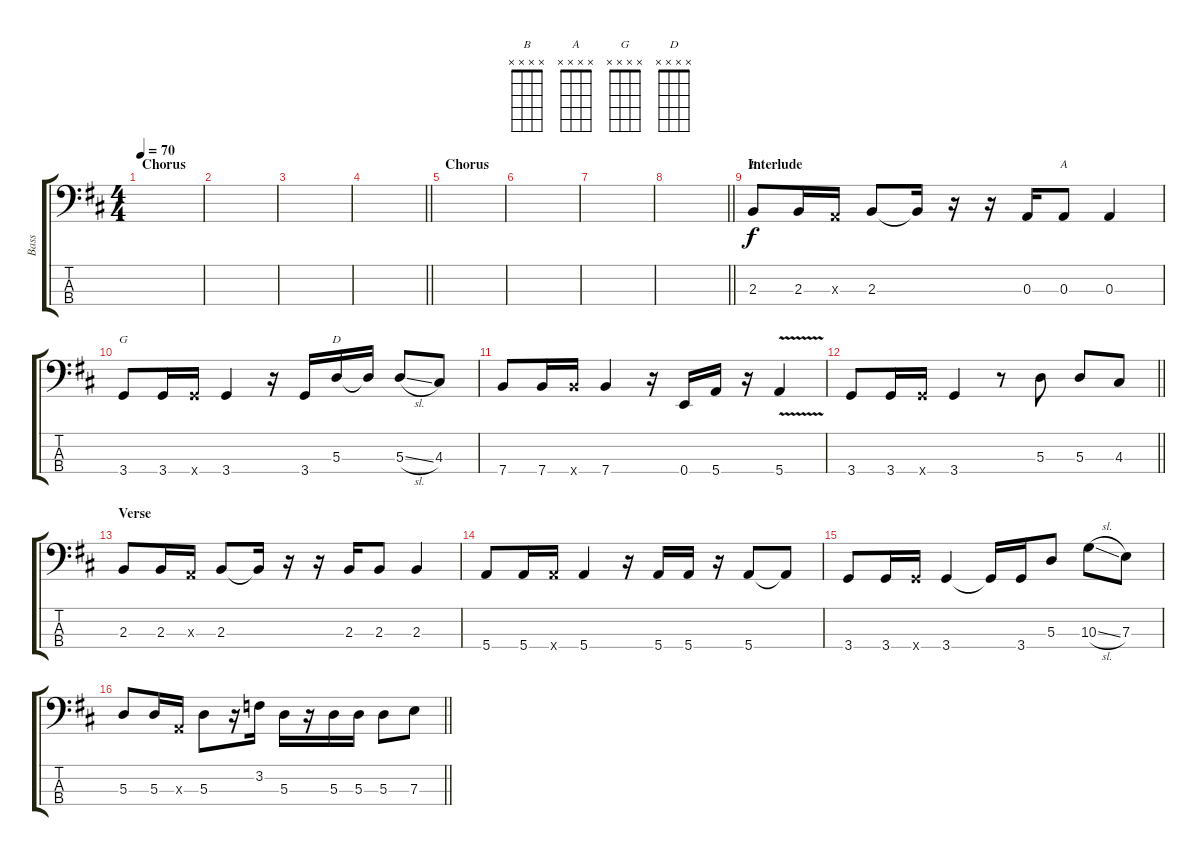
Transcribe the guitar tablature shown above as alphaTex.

\track ("Bass" "Bass") {instrument electricbassfinger}
\staff {score tabs}
\tuning (G2 D2 A1 E1) {hide}
\chord ("B" x x x x)
\chord ("A" x x x x)
\chord ("G" x x x x)
\chord ("D" x x x x)
\ts (4 4)
\section ("" "Chorus")
\tempo 70
\clef f4
\ks d
|
|
|
\barLineRight lightlight
|
\section ("" "Chorus")
|
|
|
\barLineRight lightlight
|
\section ("" "Interlude")
2.3.8{ch "B"} 2.3.16 0.3{x}.16 2.3.8 2.3{t}.16 r.16 r.16 0.3.16 0.3.8{ch "A"} 0.3.4 |
3.4.8{ch "G"} 3.4.16 3.4{x}.16 3.4.4 r.16 3.4.16 5.3.16{ch "D"} 5.3{t}.16 5.3{sl}.8 4.3.8 |
7.4.8 7.4.16 7.4{x}.16 7.4.4 r.16 0.4.16 5.4.16 r.16 5.4{v}.4 |
\barLineRight lightlight
3.4.8 3.4.16 3.4{x}.16 3.4.4 r.8 5.3.8 5.3.8 4.3.8 |
\section ("" "Verse")
2.3.8 2.3.16 0.3{x}.16 2.3.8 2.3{t}.16 r.16 r.16 2.3.16 2.3.8 2.3.4 |
5.4.8 5.4.16 5.4{x}.16 5.4.4 r.16 5.4.16 5.4.16 r.16 5.4.8 5.4{t}.8 |
3.4.8 3.4.16 3.4{x}.16 3.4.4 3.4{t}.16 3.4.16 5.3.8 10.3{sl}.8 7.3.8 |
\barLineRight lightlight
5.3.8 5.3.16 0.3{x}.16 5.3.8 r.16 3.2.16 5.3.16 r.16 5.3.16 5.3.16 5.3.8 7.3.8
